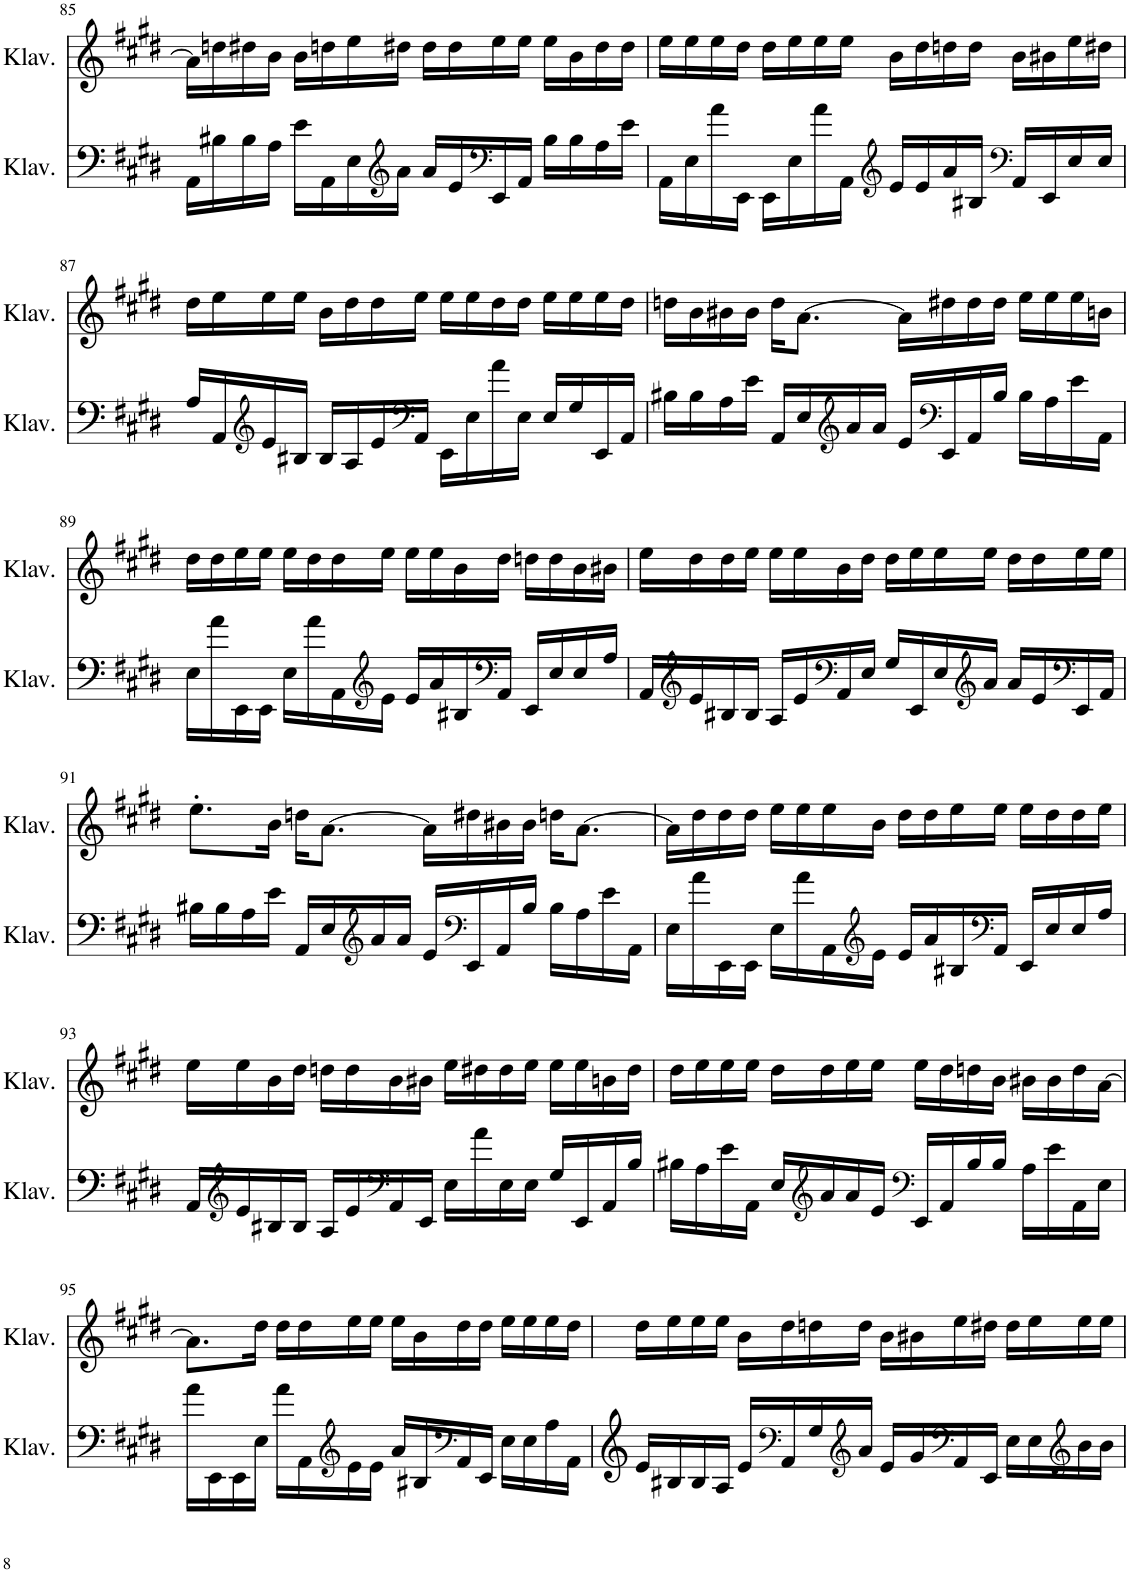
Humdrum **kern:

**kern	**kern
*part2	*part1
*staff2	*staff1
*I"Klavier	*I"Klavier
*I'Klav.	*I'Klav.
!!LO:PB:g=z
*clefF4	*clefG2
*k[f#c#g#d#]	*k[f#c#g#d#]
*M4/4	*M4/4
=85	=85
16AA\LL	16a\LL]
16B#X\	16ddn\
16B#\	16dd#X\
16A\JJ	16b\JJ
16e\LL	16b\LL
16AA\	16ddn\
16E\	16ee\
*clefG2	*
16a\JJ	16dd#X\JJ
16a/LL	16dd#\LL
16e/	16dd#\
*clefF4	*
16EE/	16ee\
16AA/JJ	16ee\JJ
16B#\LL	16ee\LL
16B#\	16b\
16A\	16dd#\
16e\JJ	16dd#\JJ
=86	=86
16AA\LL	16ee\LL
16E\	16ee\
16a\	16ee\
16EE\JJ	16dd#\JJ
16EE\LL	16dd#\LL
16E\	16ee\
16a\	16ee\
16AA\JJ	16ee\JJ
*clefG2	*
16e/LL	16b\LL
16e/	16dd#\
16a/	16ddn\
16B#X/JJ	16dd\JJ
*clefF4	*
16AA/LL	16b\LL
16EE/	16b#X\
16E/	16ee\
16E/JJ	16dd#X\JJ
!!LO:LB:g=z
=87	=87
16A/LL	16dd#\LL
16AA/	16ee\
*clefG2	*
16e/	16ee\
16B#X/JJ	16ee\JJ
16B#/LL	16b\LL
16A/	16dd#\
16e/	16dd#\
*clefF4	*
16AA/JJ	16ee\JJ
16EE\LL	16ee\LL
16E\	16ee\
16a\	16dd#\
16E\JJ	16dd#\JJ
16E/LL	16ee\LL
16G#/	16ee\
16EE/	16ee\
16AA/JJ	16dd#\JJ
=88	=88
16B#X\LL	16ddn\LL
16B#\	16b\
16A\	16b#X\
16e\JJ	16b#\JJ
16AA/LL	16dd\KL
16E/	[8.a\J
*clefG2	*
16a/	.
16a/JJ	.
16e/LL	16a\LL]
*clefF4	*
16EE/	16dd#X\
16AA/	16dd#\
16B#/JJ	16dd#\JJ
16B#\LL	16ee\LL
16A\	16ee\
16e\	16ee\
16AA\JJ	16bn\JJ
!!LO:LB:g=z
=89	=89
16E\LL	16dd#\LL
16a\	16dd#\
16EE\	16ee\
16EE\JJ	16ee\JJ
16E\LL	16ee\LL
16a\	16dd#\
16AA\	16dd#\
*clefG2	*
16e\JJ	16ee\JJ
16e/LL	16ee\LL
16a/	16ee\
16B#X/	16b\
*clefF4	*
16AA/JJ	16dd#\JJ
16EE/LL	16ddn\LL
16E/	16dd\
16E/	16b\
16A/JJ	16b#X\JJ
=90	=90
16AA/LL	16ee\LL
*clefG2	*
16e/	16dd#\
16B#X/	16dd#\
16B#/JJ	16ee\JJ
16A/LL	16ee\LL
16e/	16ee\
*clefF4	*
16AA/	16b\
16E/JJ	16dd#\JJ
16G#/LL	16dd#\LL
16EE/	16ee\
16E/	16ee\
*clefG2	*
16a/JJ	16ee\JJ
16a/LL	16dd#\LL
16e/	16dd#\
*clefF4	*
16EE/	16ee\
16AA/JJ	16ee\JJ
!!LO:LB:g=z
=91	=91
16B#X\LL	8.ee'\L
16B#\	.
16A\	.
16e\JJ	16b\Jk
16AA/LL	16ddn\KL
16E/	[8.a\J
*clefG2	*
16a/	.
16a/JJ	.
16e/LL	16a\LL]
*clefF4	*
16EE/	16dd#X\
16AA/	16b#X\
16B#/JJ	16b#\JJ
16B#\LL	16ddn\KL
16A\	[8.a\J
16e\	.
16AA\JJ	.
=92	=92
16E\LL	16a\LL]
16a\	16dd#\
16EE\	16dd#\
16EE\JJ	16dd#\JJ
16E\LL	16ee\LL
16a\	16ee\
16AA\	16ee\
*clefG2	*
16e\JJ	16b\JJ
16e/LL	16dd#\LL
16a/	16dd#\
16B#X/	16ee\
*clefF4	*
16AA/JJ	16ee\JJ
16EE/LL	16ee\LL
16E/	16dd#\
16E/	16dd#\
16A/JJ	16ee\JJ
!!LO:LB:g=z
=93	=93
16AA/LL	16ee\LL
*clefG2	*
16e/	16ee\
16B#X/	16b\
16B#/JJ	16dd#\JJ
16A/LL	16ddn\LL
16e/	16dd\
*clefF4	*
16AA/	16b\
16EE/JJ	16b#X\JJ
16E\LL	16ee\LL
16a\	16dd#X\
16E\	16dd#\
16E\JJ	16ee\JJ
16G#/LL	16ee\LL
16EE/	16ee\
16AA/	16bn\
16B#/JJ	16dd#\JJ
=94	=94
16B#X\LL	16dd#\LL
16A\	16ee\
16e\	16ee\
16AA\JJ	16ee\JJ
16E/LL	16dd#\LL
*clefG2	*
16a/	16dd#\
16a/	16ee\
16e/JJ	16ee\JJ
*clefF4	*
16EE/LL	16ee\LL
16AA/	16dd#\
16B#/	16ddn\
16B#/JJ	16b\JJ
16A\LL	16b#X\LL
16e\	16b#\
16AA\	16dd\
16E\JJ	[16a\JJ
!!LO:LB:g=z
=95	=95
16a\LL	8.a\L]
16EE\	.
16EE\	.
16E\JJ	16dd#\Jk
16a\LL	16dd#\LL
16AA\	16dd#\
*clefG2	*
16e\	16ee\
16e\JJ	16ee\JJ
16a/LL	16ee\LL
16B#X/	16b\
*clefF4	*
16AA/	16dd#\
16EE/JJ	16dd#\JJ
16E\LL	16ee\LL
16E\	16ee\
16A\	16ee\
16AA\JJ	16dd#\JJ
=96	=96
16e/LL	16dd#\LL
16B#X/	16ee\
16B#/	16ee\
16A/JJ	16ee\JJ
16e/LL	16b\LL
*clefF4	*
16AA/	16dd#\
16G#/	16ddn\
*clefG2	*
16a/JJ	16dd\JJ
16e/LL	16b\LL
16g#/	16b#X\
*clefF4	*
16AA/	16ee\
16EE/JJ	16dd#X\JJ
16E\LL	16dd#\LL
16E\	16ee\
*clefG2	*
16b\	16ee\
16b\JJ	16ee\JJ
=	=
*-	*-
